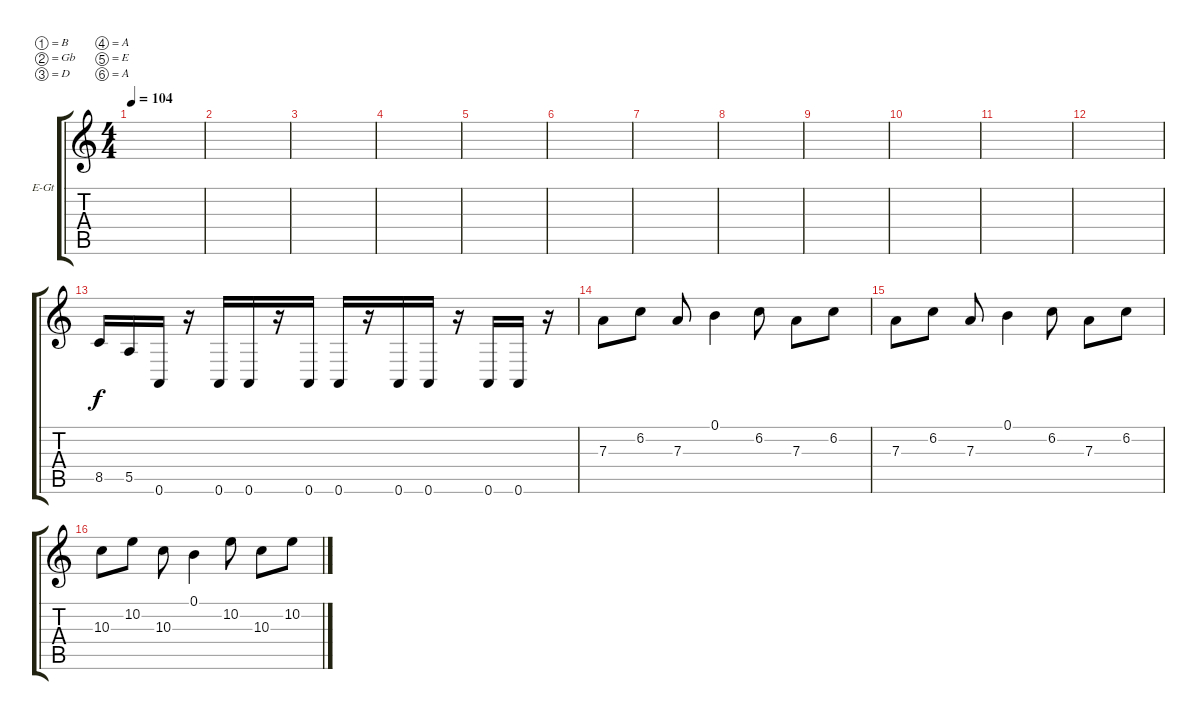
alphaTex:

\defaultSystemsLayout 4
\bracketExtendMode groupsimilarinstruments
\firstSystemTrackNameOrientation horizontal
\otherSystemsTrackNameOrientation horizontal
\track ("Eaven Dall - Center Lead" "E-Gt") {instrument distortionguitar}
\staff {score tabs}
\tuning (B3 Gb3 D3 A2 E2 A1)
\ts (4 4)
\tempo 104
\clef g2
\ks c
|
|
|
|
|
|
|
|
|
|
|
|
8.5.16 5.5.16 0.6.16 r.16 0.6.16 0.6.16 r.16 0.6.16 0.6.16 r.16 0.6.16 0.6.16 r.16 0.6.16 0.6.16 r.16 |
7.3.8 6.2.8 7.3.8 0.1.4 6.2.8 7.3.8 6.2.8 |
7.3.8 6.2.8 7.3.8 0.1.4 6.2.8 7.3.8 6.2.8 |
10.3.8 10.2.8 10.3.8 0.1.4 10.2.8 10.3.8 10.2.8
